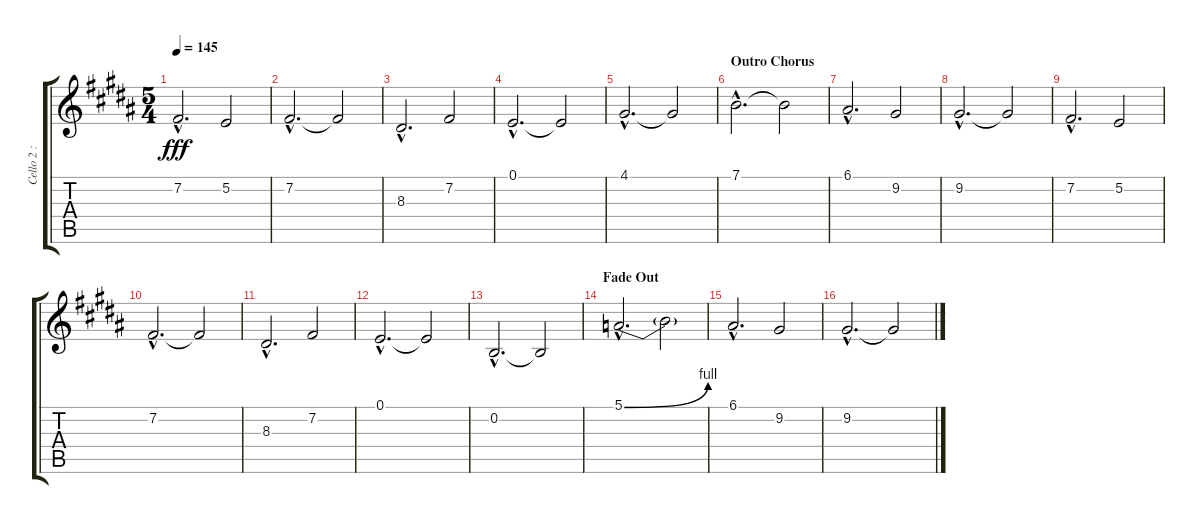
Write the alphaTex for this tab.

\track ("Cello 2 : Rhythm" "Cello 2 : ") {instrument cello}
\staff {score tabs}
\tuning (E4 B3 G3 D3 A2 E2) {hide}
\ts (5 4)
\tempo 145
\clef g2
\ks b
7.2{hac}.2{d dy fff} 5.2.2 |
7.2{hac}.2{d} 7.2{t}.2 |
8.3{hac}.2{d} 7.2.2 |
0.1{hac}.2{d} 0.1{t}.2 |
4.1{hac}.2{d} 4.1{t}.2 |
\section ("" "Outro Chorus")
7.1{hac}.2{d} 7.1{t}.2 |
6.1{hac}.2{d} 9.2.2 |
9.2{hac}.2{d} 9.2{t}.2 |
7.2{hac}.2{d} 5.2.2 |
7.2{hac}.2{d} 7.2{t}.2 |
8.3{hac}.2{d} 7.2.2 |
0.1{hac}.2{d} 0.1{t}.2 |
0.2{hac}.2{d} 0.2{t}.2 |
\section ("" "Fade Out")
5.1{be (bend 0 0 60 4) hac}.2{d} 5.1{t}.2 |
6.1{hac}.2{d} 9.2.2 |
9.2{hac}.2{d} 9.2{t}.2
